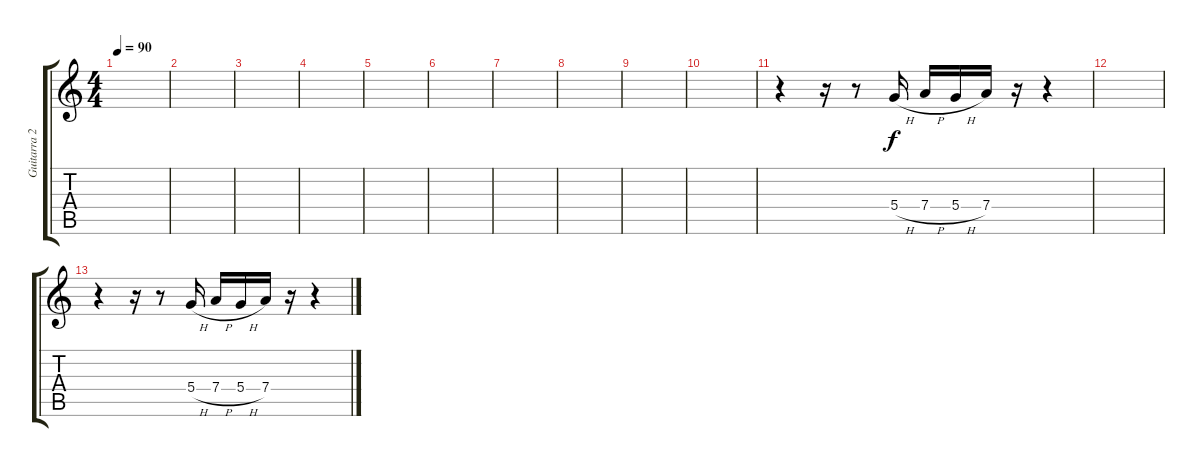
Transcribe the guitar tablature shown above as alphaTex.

\track ("Guitarra 2" "Guitarra 2") {instrument overdrivenguitar}
\staff {score tabs}
\tuning (E4 B3 G3 D3 A2 E2) {hide}
\ts (4 4)
\tempo 90
\clef g2
\ks c
|
|
|
|
|
|
|
|
|
|
r.4 r.16 r.8 5.4{h}.16 7.4{h}.16 5.4{h}.16 7.4.16 r.16 r.4 |
|
r.4 r.16 r.8 5.4{h}.16 7.4{h}.16 5.4{h}.16 7.4.16 r.16 r.4
